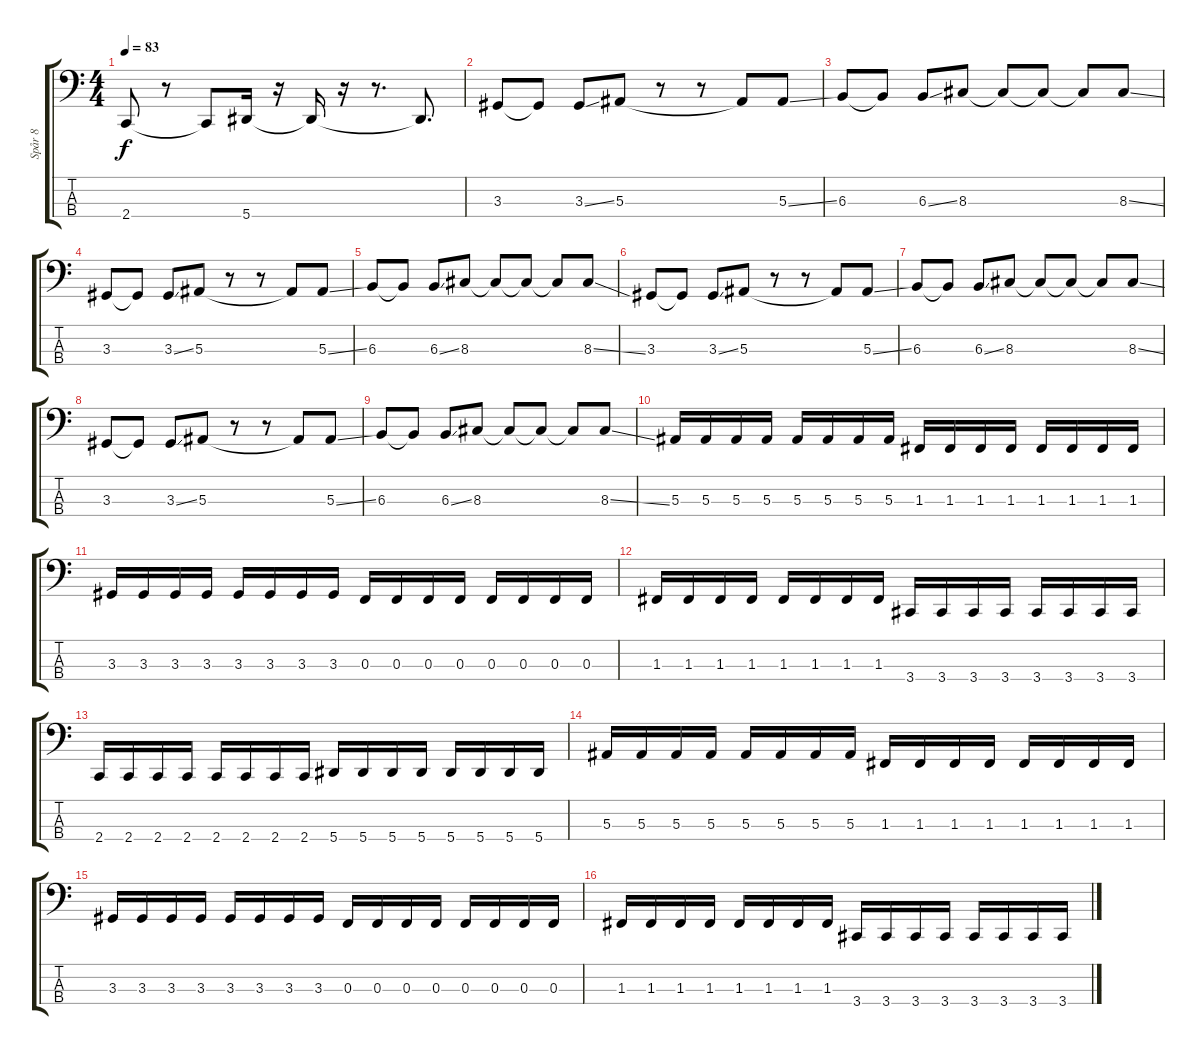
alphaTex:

\track ("Spår 8" "Spår 8") {instrument electricbassfinger}
\staff {score tabs}
\tuning (Eb2 Bb1 F1 Bb0) {hide}
\ts (4 4)
\tempo 83
\clef f4
\ks c
2.4.8{dy f} r.8 2.4{t}.8 5.4.16 r.16 5.4{t}.16 r.16 r.8{d} 5.4{t}.8{d} |
3.3.8 3.3{t}.8 3.3{ss}.8 5.3.8 r.8 r.8 5.3{t}.8 5.3{ss}.8 |
6.3.8 6.3{t}.8 6.3{ss}.8 8.3.8 8.3{t}.8 8.3{t}.8 8.3{t}.8 8.3{ss}.8 |
3.3.8 3.3{t}.8 3.3{ss}.8 5.3.8 r.8 r.8 5.3{t}.8 5.3{ss}.8 |
6.3.8 6.3{t}.8 6.3{ss}.8 8.3.8 8.3{t}.8 8.3{t}.8 8.3{t}.8 8.3{ss}.8 |
3.3.8 3.3{t}.8 3.3{ss}.8 5.3.8 r.8 r.8 5.3{t}.8 5.3{ss}.8 |
6.3.8 6.3{t}.8 6.3{ss}.8 8.3.8 8.3{t}.8 8.3{t}.8 8.3{t}.8 8.3{ss}.8 |
3.3.8 3.3{t}.8 3.3{ss}.8 5.3.8 r.8 r.8 5.3{t}.8 5.3{ss}.8 |
6.3.8 6.3{t}.8 6.3{ss}.8 8.3.8 8.3{t}.8 8.3{t}.8 8.3{t}.8 8.3{ss}.8 |
5.3.16 5.3.16 5.3.16 5.3.16 5.3.16 5.3.16 5.3.16 5.3.16 1.3.16 1.3.16 1.3.16 1.3.16 1.3.16 1.3.16 1.3.16 1.3.16 |
3.3.16 3.3.16 3.3.16 3.3.16 3.3.16 3.3.16 3.3.16 3.3.16 0.3.16 0.3.16 0.3.16 0.3.16 0.3.16 0.3.16 0.3.16 0.3.16 |
1.3.16 1.3.16 1.3.16 1.3.16 1.3.16 1.3.16 1.3.16 1.3.16 3.4.16 3.4.16 3.4.16 3.4.16 3.4.16 3.4.16 3.4.16 3.4.16 |
2.4.16 2.4.16 2.4.16 2.4.16 2.4.16 2.4.16 2.4.16 2.4.16 5.4.16 5.4.16 5.4.16 5.4.16 5.4.16 5.4.16 5.4.16 5.4.16 |
5.3.16 5.3.16 5.3.16 5.3.16 5.3.16 5.3.16 5.3.16 5.3.16 1.3.16 1.3.16 1.3.16 1.3.16 1.3.16 1.3.16 1.3.16 1.3.16 |
3.3.16 3.3.16 3.3.16 3.3.16 3.3.16 3.3.16 3.3.16 3.3.16 0.3.16 0.3.16 0.3.16 0.3.16 0.3.16 0.3.16 0.3.16 0.3.16 |
1.3.16 1.3.16 1.3.16 1.3.16 1.3.16 1.3.16 1.3.16 1.3.16 3.4.16 3.4.16 3.4.16 3.4.16 3.4.16 3.4.16 3.4.16 3.4.16
